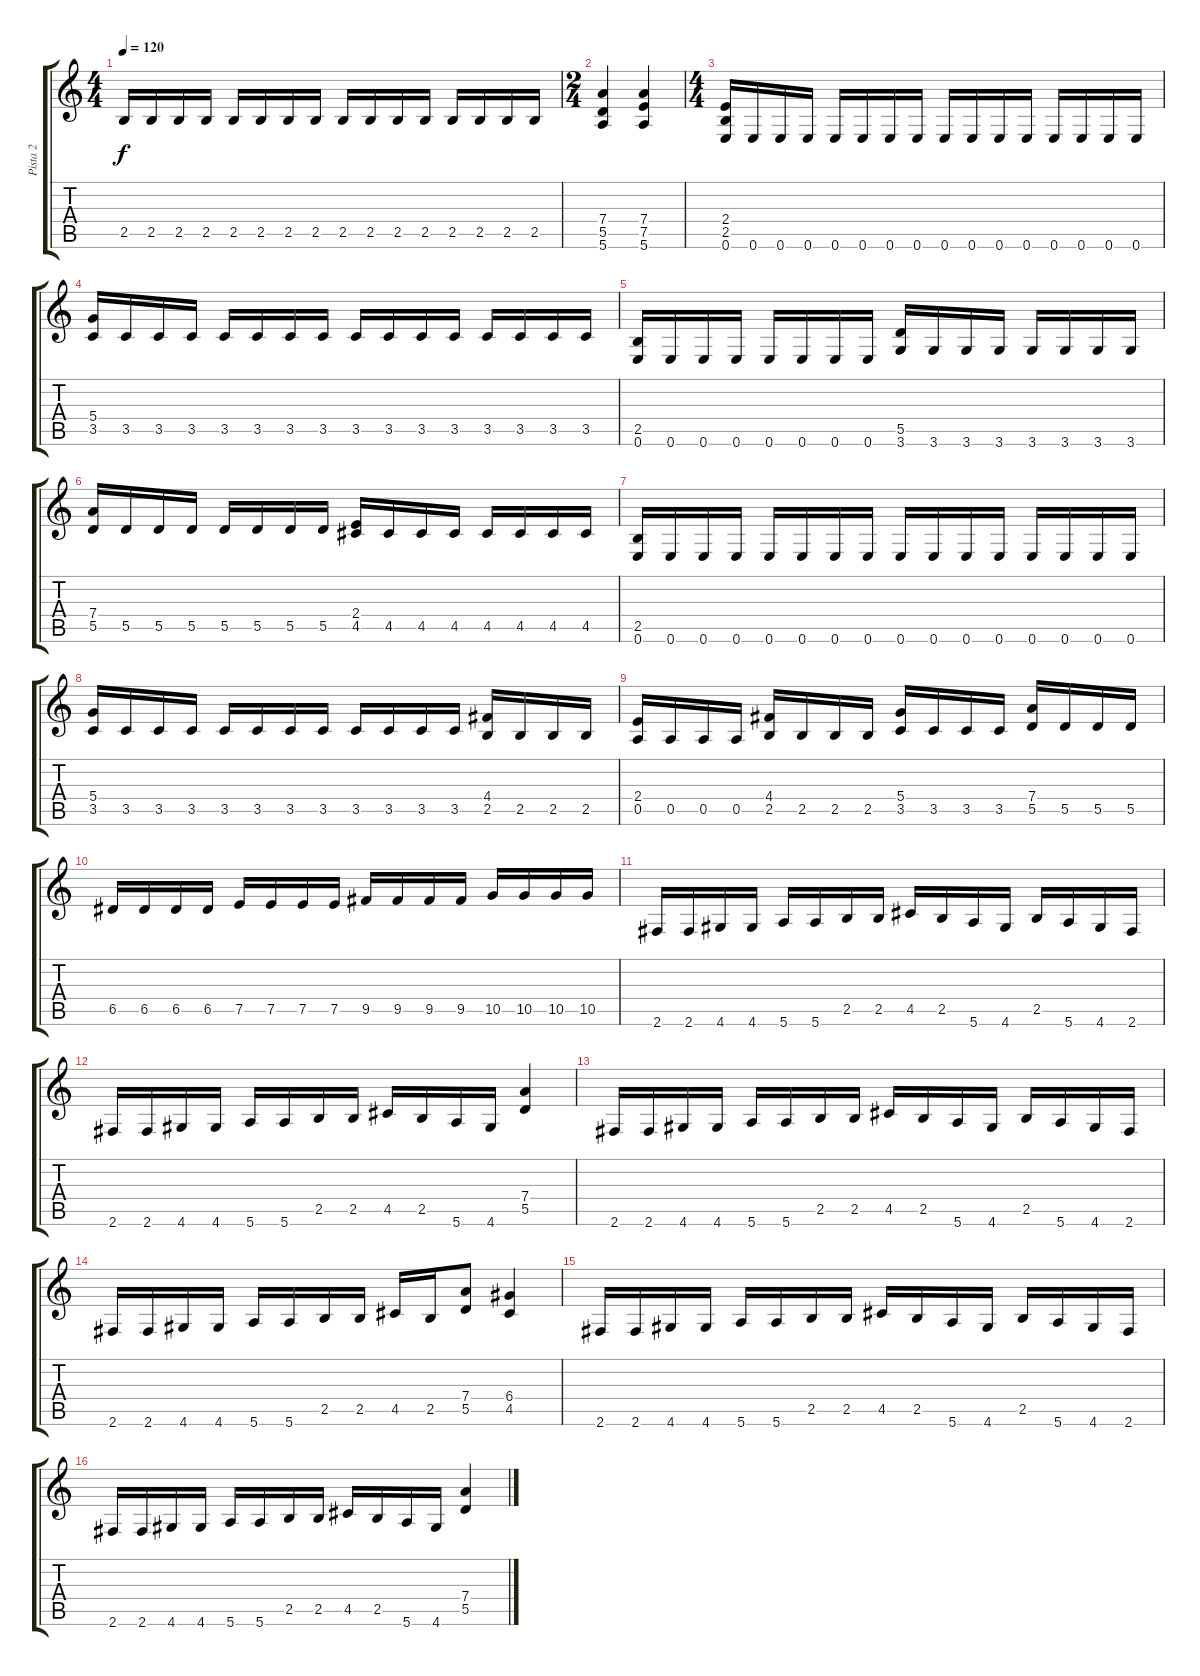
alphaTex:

\track ("Pista 2" "Pista 2") {instrument distortionguitar}
\staff {score tabs}
\tuning (E4 B3 G3 D3 A2 E2) {hide}
\ts (4 4)
\tempo 120
\clef g2
\ks c
2.5.16{dy f} 2.5.16 2.5.16 2.5.16 2.5.16 2.5.16 2.5.16 2.5.16 2.5.16 2.5.16 2.5.16 2.5.16 2.5.16 2.5.16 2.5.16 2.5.16 |
\ts (2 4)
(7.4 5.5 5.6).4 (7.4 7.5 5.6).4 |
\ts (4 4)
(2.4 2.5 0.6).16 0.6.16 0.6.16 0.6.16 0.6.16 0.6.16 0.6.16 0.6.16 0.6.16 0.6.16 0.6.16 0.6.16 0.6.16 0.6.16 0.6.16 0.6.16 |
(5.4 3.5).16 3.5.16 3.5.16 3.5.16 3.5.16 3.5.16 3.5.16 3.5.16 3.5.16 3.5.16 3.5.16 3.5.16 3.5.16 3.5.16 3.5.16 3.5.16 |
(2.5 0.6).16 0.6.16 0.6.16 0.6.16 0.6.16 0.6.16 0.6.16 0.6.16 (5.5 3.6).16 3.6.16 3.6.16 3.6.16 3.6.16 3.6.16 3.6.16 3.6.16 |
(7.4 5.5).16 5.5.16 5.5.16 5.5.16 5.5.16 5.5.16 5.5.16 5.5.16 (2.4 4.5).16 4.5.16 4.5.16 4.5.16 4.5.16 4.5.16 4.5.16 4.5.16 |
(2.5 0.6).16 0.6.16 0.6.16 0.6.16 0.6.16 0.6.16 0.6.16 0.6.16 0.6.16 0.6.16 0.6.16 0.6.16 0.6.16 0.6.16 0.6.16 0.6.16 |
(5.4 3.5).16 3.5.16 3.5.16 3.5.16 3.5.16 3.5.16 3.5.16 3.5.16 3.5.16 3.5.16 3.5.16 3.5.16 (4.4 2.5).16 2.5.16 2.5.16 2.5.16 |
(2.4 0.5).16 0.5.16 0.5.16 0.5.16 (4.4 2.5).16 2.5.16 2.5.16 2.5.16 (5.4 3.5).16 3.5.16 3.5.16 3.5.16 (7.4 5.5).16 5.5.16 5.5.16 5.5.16 |
6.5.16 6.5.16 6.5.16 6.5.16 7.5.16 7.5.16 7.5.16 7.5.16 9.5.16 9.5.16 9.5.16 9.5.16 10.5.16 10.5.16 10.5.16 10.5.16 |
2.6.16 2.6.16 4.6.16 4.6.16 5.6.16 5.6.16 2.5.16 2.5.16 4.5.16 2.5.16 5.6.16 4.6.16 2.5.16 5.6.16 4.6.16 2.6.16 |
2.6.16 2.6.16 4.6.16 4.6.16 5.6.16 5.6.16 2.5.16 2.5.16 4.5.16 2.5.16 5.6.16 4.6.16 (7.4 5.5).4 |
2.6.16 2.6.16 4.6.16 4.6.16 5.6.16 5.6.16 2.5.16 2.5.16 4.5.16 2.5.16 5.6.16 4.6.16 2.5.16 5.6.16 4.6.16 2.6.16 |
2.6.16 2.6.16 4.6.16 4.6.16 5.6.16 5.6.16 2.5.16 2.5.16 4.5.16 2.5.16 (7.4 5.5).8 (6.4 4.5).4 |
2.6.16 2.6.16 4.6.16 4.6.16 5.6.16 5.6.16 2.5.16 2.5.16 4.5.16 2.5.16 5.6.16 4.6.16 2.5.16 5.6.16 4.6.16 2.6.16 |
2.6.16 2.6.16 4.6.16 4.6.16 5.6.16 5.6.16 2.5.16 2.5.16 4.5.16 2.5.16 5.6.16 4.6.16 (7.4 5.5).4
